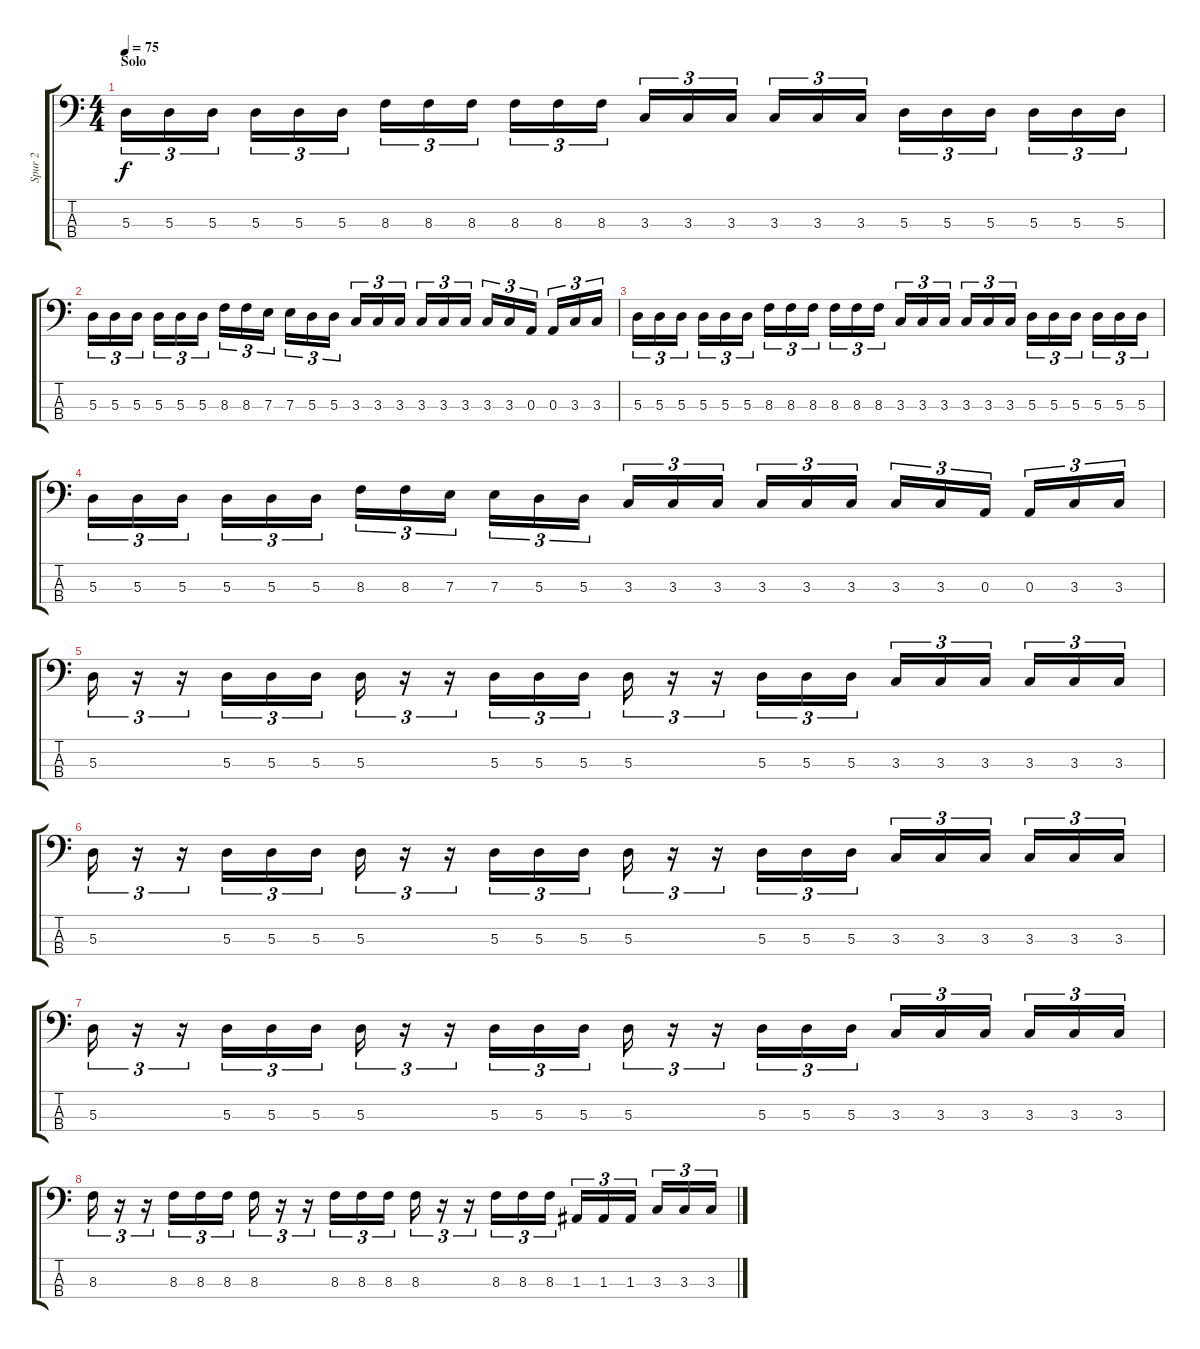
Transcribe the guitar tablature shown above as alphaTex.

\track ("Spur 2" "Spur 2") {instrument electricbassfinger}
\staff {score tabs}
\tuning (G2 D2 A1 E1) {hide}
\ts (4 4)
\section ("" "Solo")
\tempo 75
\clef f4
\ks c
5.3.16{tu (3 2) dy f} 5.3.16{tu (3 2)} 5.3.16{tu (3 2)} 5.3.16{tu (3 2)} 5.3.16{tu (3 2)} 5.3.16{tu (3 2)} 8.3.16{tu (3 2)} 8.3.16{tu (3 2)} 8.3.16{tu (3 2)} 8.3.16{tu (3 2)} 8.3.16{tu (3 2)} 8.3.16{tu (3 2)} 3.3.16{tu (3 2)} 3.3.16{tu (3 2)} 3.3.16{tu (3 2)} 3.3.16{tu (3 2)} 3.3.16{tu (3 2)} 3.3.16{tu (3 2)} 5.3.16{tu (3 2)} 5.3.16{tu (3 2)} 5.3.16{tu (3 2)} 5.3.16{tu (3 2)} 5.3.16{tu (3 2)} 5.3.16{tu (3 2)} |
5.3.16{tu (3 2)} 5.3.16{tu (3 2)} 5.3.16{tu (3 2)} 5.3.16{tu (3 2)} 5.3.16{tu (3 2)} 5.3.16{tu (3 2)} 8.3.16{tu (3 2)} 8.3.16{tu (3 2)} 7.3.16{tu (3 2)} 7.3.16{tu (3 2)} 5.3.16{tu (3 2)} 5.3.16{tu (3 2)} 3.3.16{tu (3 2)} 3.3.16{tu (3 2)} 3.3.16{tu (3 2)} 3.3.16{tu (3 2)} 3.3.16{tu (3 2)} 3.3.16{tu (3 2)} 3.3.16{tu (3 2)} 3.3.16{tu (3 2)} 0.3.16{tu (3 2)} 0.3.16{tu (3 2)} 3.3.16{tu (3 2)} 3.3.16{tu (3 2)} |
5.3.16{tu (3 2)} 5.3.16{tu (3 2)} 5.3.16{tu (3 2)} 5.3.16{tu (3 2)} 5.3.16{tu (3 2)} 5.3.16{tu (3 2)} 8.3.16{tu (3 2)} 8.3.16{tu (3 2)} 8.3.16{tu (3 2)} 8.3.16{tu (3 2)} 8.3.16{tu (3 2)} 8.3.16{tu (3 2)} 3.3.16{tu (3 2)} 3.3.16{tu (3 2)} 3.3.16{tu (3 2)} 3.3.16{tu (3 2)} 3.3.16{tu (3 2)} 3.3.16{tu (3 2)} 5.3.16{tu (3 2)} 5.3.16{tu (3 2)} 5.3.16{tu (3 2)} 5.3.16{tu (3 2)} 5.3.16{tu (3 2)} 5.3.16{tu (3 2)} |
5.3.16{tu (3 2)} 5.3.16{tu (3 2)} 5.3.16{tu (3 2)} 5.3.16{tu (3 2)} 5.3.16{tu (3 2)} 5.3.16{tu (3 2)} 8.3.16{tu (3 2)} 8.3.16{tu (3 2)} 7.3.16{tu (3 2)} 7.3.16{tu (3 2)} 5.3.16{tu (3 2)} 5.3.16{tu (3 2)} 3.3.16{tu (3 2)} 3.3.16{tu (3 2)} 3.3.16{tu (3 2)} 3.3.16{tu (3 2)} 3.3.16{tu (3 2)} 3.3.16{tu (3 2)} 3.3.16{tu (3 2)} 3.3.16{tu (3 2)} 0.3.16{tu (3 2)} 0.3.16{tu (3 2)} 3.3.16{tu (3 2)} 3.3.16{tu (3 2)} |
5.3.16{tu (3 2)} r.16{tu (3 2)} r.16{tu (3 2)} 5.3.16{tu (3 2)} 5.3.16{tu (3 2)} 5.3.16{tu (3 2)} 5.3.16{tu (3 2)} r.16{tu (3 2)} r.16{tu (3 2)} 5.3.16{tu (3 2)} 5.3.16{tu (3 2)} 5.3.16{tu (3 2)} 5.3.16{tu (3 2)} r.16{tu (3 2)} r.16{tu (3 2)} 5.3.16{tu (3 2)} 5.3.16{tu (3 2)} 5.3.16{tu (3 2)} 3.3.16{tu (3 2)} 3.3.16{tu (3 2)} 3.3.16{tu (3 2)} 3.3.16{tu (3 2)} 3.3.16{tu (3 2)} 3.3.16{tu (3 2)} |
5.3.16{tu (3 2)} r.16{tu (3 2)} r.16{tu (3 2)} 5.3.16{tu (3 2)} 5.3.16{tu (3 2)} 5.3.16{tu (3 2)} 5.3.16{tu (3 2)} r.16{tu (3 2)} r.16{tu (3 2)} 5.3.16{tu (3 2)} 5.3.16{tu (3 2)} 5.3.16{tu (3 2)} 5.3.16{tu (3 2)} r.16{tu (3 2)} r.16{tu (3 2)} 5.3.16{tu (3 2)} 5.3.16{tu (3 2)} 5.3.16{tu (3 2)} 3.3.16{tu (3 2)} 3.3.16{tu (3 2)} 3.3.16{tu (3 2)} 3.3.16{tu (3 2)} 3.3.16{tu (3 2)} 3.3.16{tu (3 2)} |
5.3.16{tu (3 2)} r.16{tu (3 2)} r.16{tu (3 2)} 5.3.16{tu (3 2)} 5.3.16{tu (3 2)} 5.3.16{tu (3 2)} 5.3.16{tu (3 2)} r.16{tu (3 2)} r.16{tu (3 2)} 5.3.16{tu (3 2)} 5.3.16{tu (3 2)} 5.3.16{tu (3 2)} 5.3.16{tu (3 2)} r.16{tu (3 2)} r.16{tu (3 2)} 5.3.16{tu (3 2)} 5.3.16{tu (3 2)} 5.3.16{tu (3 2)} 3.3.16{tu (3 2)} 3.3.16{tu (3 2)} 3.3.16{tu (3 2)} 3.3.16{tu (3 2)} 3.3.16{tu (3 2)} 3.3.16{tu (3 2)} |
8.3.16{tu (3 2)} r.16{tu (3 2)} r.16{tu (3 2)} 8.3.16{tu (3 2)} 8.3.16{tu (3 2)} 8.3.16{tu (3 2)} 8.3.16{tu (3 2)} r.16{tu (3 2)} r.16{tu (3 2)} 8.3.16{tu (3 2)} 8.3.16{tu (3 2)} 8.3.16{tu (3 2)} 8.3.16{tu (3 2)} r.16{tu (3 2)} r.16{tu (3 2)} 8.3.16{tu (3 2)} 8.3.16{tu (3 2)} 8.3.16{tu (3 2)} 1.3.16{tu (3 2)} 1.3.16{tu (3 2)} 1.3.16{tu (3 2)} 3.3.16{tu (3 2)} 3.3.16{tu (3 2)} 3.3.16{tu (3 2)}
